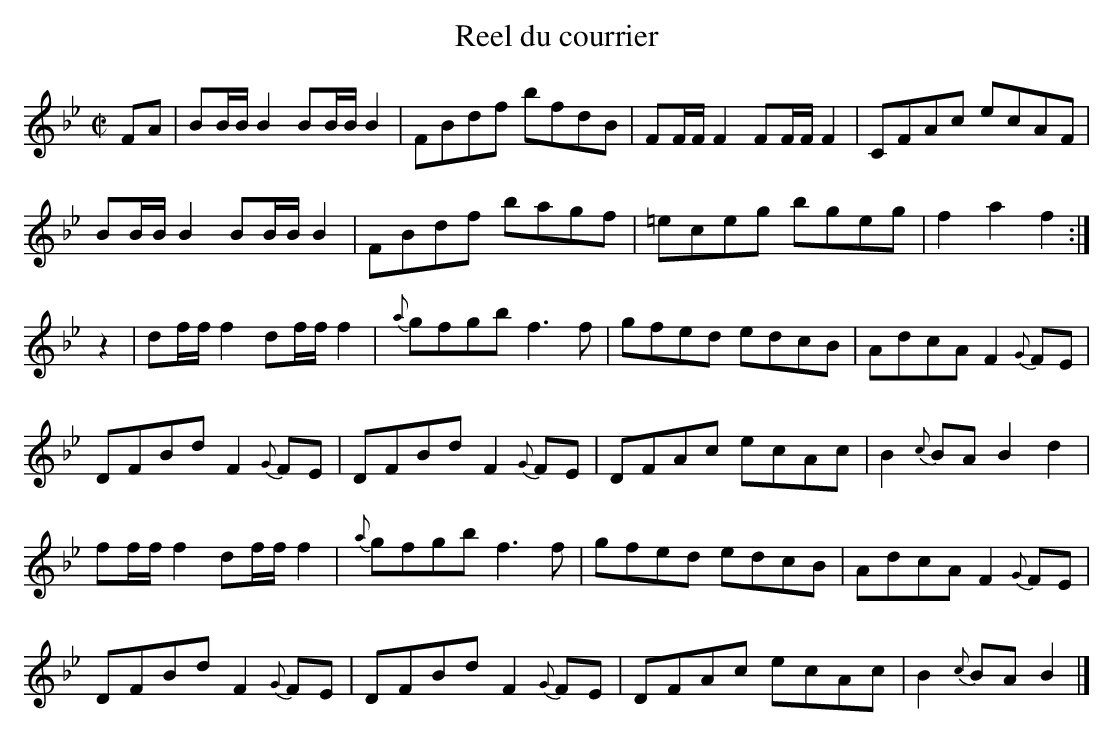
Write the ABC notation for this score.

X:1
T:Reel du courrier
M:C|
L:1/8
K:Bb
FA|BB/B/ B2 BB/B/ B2|FBdf bfdB|FF/F/ F2 FF/F/ F2|CFAc ecAF|
BB/B/ B2 BB/B/ B2|FBdf bagf|=eceg bgeg|f2a2f2:|
z2|df/f/ f2 df/f/ f2|{a}gfgb f3f|gfed edcB|AdcA F2{G}FE|
DFBd F2{G}FE|DFBd F2{G}FE|DFAc ecAc|B2{c}BA B2d2|
ff/f/ f2 df/f/ f2|{a}gfgb f3f|gfed edcB|AdcA F2{G}FE|
DFBd F2{G}FE|DFBd F2{G}FE|DFAc ecAc|B2{c}BA B2|]
